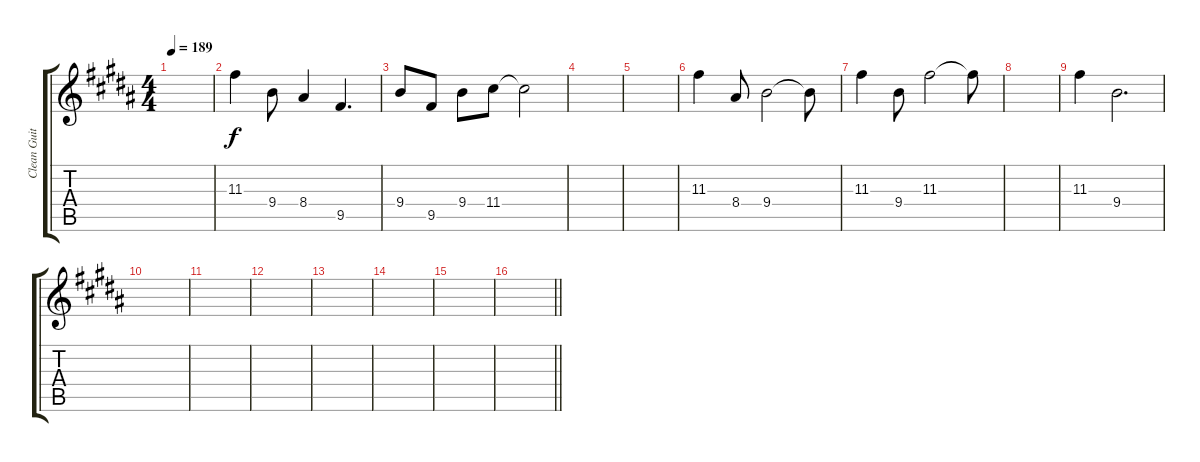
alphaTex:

\track ("Clean Guitar" "Clean Guit") {instrument electricguitarclean}
\staff {score tabs}
\tuning (E4 B3 G3 D3 A2 E2) {hide}
\ts (4 4)
\tempo 189
\clef g2
\ks b
|
11.3.4 9.4.8 8.4.4 9.5.4{d} |
9.4.8 9.5.8 9.4.8 11.4.8 11.4{t}.2 |
|
|
11.3.4 8.4.8 9.4.2 9.4{t}.8 |
11.3.4 9.4.8 11.3.2 11.3{t}.8 |
|
11.3.4 9.4.2{d} |
|
|
|
|
|
|
\barLineRight lightlight
